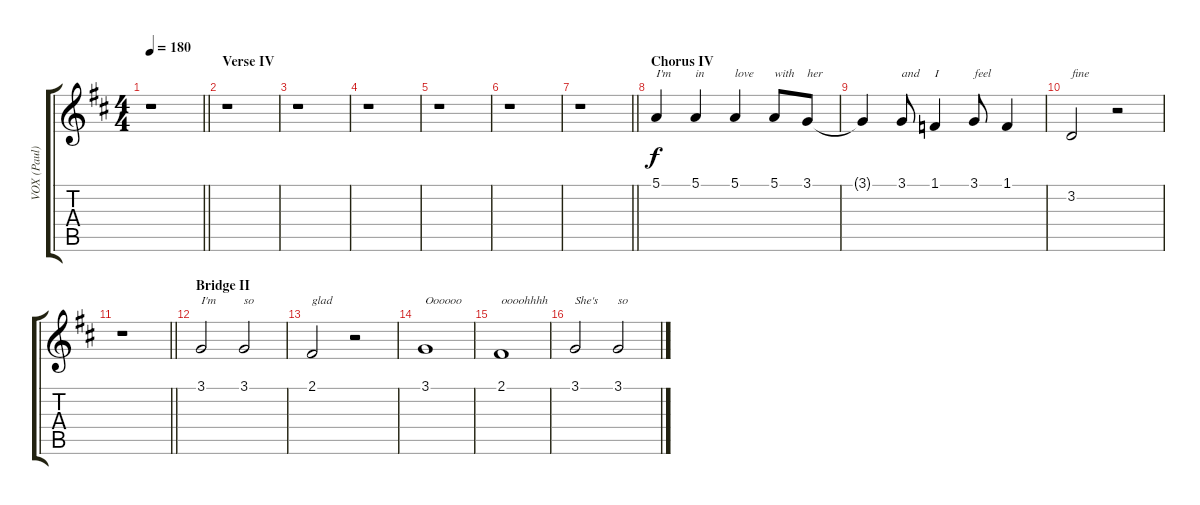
\track ("VOX (Paul)" "VOX (Paul)") {instrument tenorsax}
\staff {score tabs}
\tuning (E4 B3 G3 D3 A2 E2) {hide}
\ts (4 4)
\tempo 180
\clef g2
\barLineRight lightlight
\ks d
r.1{dy f} |
\section ("" "Verse IV")
r.1 |
r.1 |
r.1 |
r.1 |
r.1 |
\barLineRight lightlight
r.1 |
\section ("" "Chorus IV")
5.1.4{txt "I'm"} 5.1.4{txt "in"} 5.1.4{txt "love"} 5.1.8{txt "with"} 3.1.8{txt "her"} |
3.1{t}.4 3.1.8{txt "and"} 1.1.4{txt "I"} 3.1.8{txt "feel"} 1.1.4 |
3.2.2{txt "fine"} r.2 |
\barLineRight lightlight
r.1 |
\section ("" "Bridge II")
3.1.2{txt "I'm"} 3.1.2{txt "so"} |
2.1.2{txt "glad"} r.2 |
3.1.1{txt "Oooooo"} |
2.1.1{txt "oooohhhh"} |
3.1.2{txt "She's"} 3.1.2{txt "so"}
